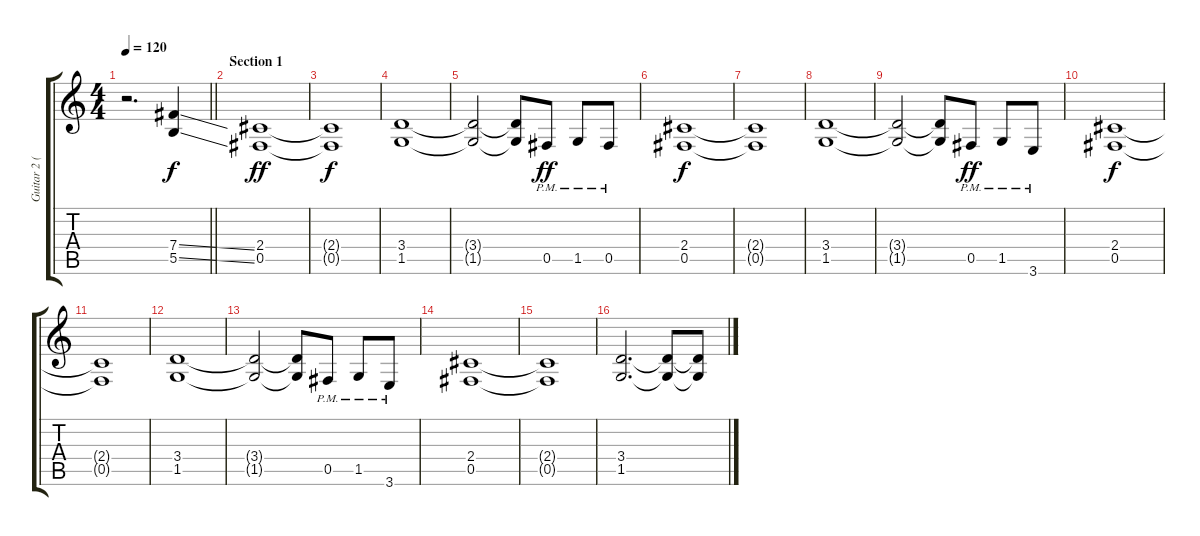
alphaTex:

\track ("Guitar 2 (Distortion)" "Guitar 2 (") {instrument distortionguitar}
\staff {score tabs}
\tuning (Db4 Ab3 E3 B2 Gb2 Db2) {hide}
\ts (4 4)
\tempo 120
\clef g2
\barLineRight lightlight
\ks c
r.2{d dy f} (7.4{ss} 5.5{ss}).4 |
\section ("" "Section 1")
(2.4 0.5).1{dy ff} |
(2.4{t} 0.5{t}).1{dy f} |
(3.4 1.5).1 |
(3.4{t} 1.5{t}).2 (3.4{t} 1.5{t}).8 0.5{pm}.8{dy ff} 1.5{pm}.8 0.5{pm}.8 |
(2.4 0.5).1{dy f} |
(2.4{t} 0.5{t}).1 |
(3.4 1.5).1 |
(3.4{t} 1.5{t}).2 (3.4{t} 1.5{t}).8 0.5{pm}.8{dy ff} 1.5{pm}.8 3.6{pm}.8 |
(2.4 0.5).1{dy f} |
(2.4{t} 0.5{t}).1 |
(3.4 1.5).1 |
(3.4{t} 1.5{t}).2 (3.4{t} 1.5{t}).8 0.5{pm}.8 1.5{pm}.8 3.6{pm}.8 |
(2.4 0.5).1 |
(2.4{t} 0.5{t}).1 |
(3.4 1.5).2{d} (3.4{t} 1.5{t}).8 (3.4{ss t} 1.5{ss t}).8
